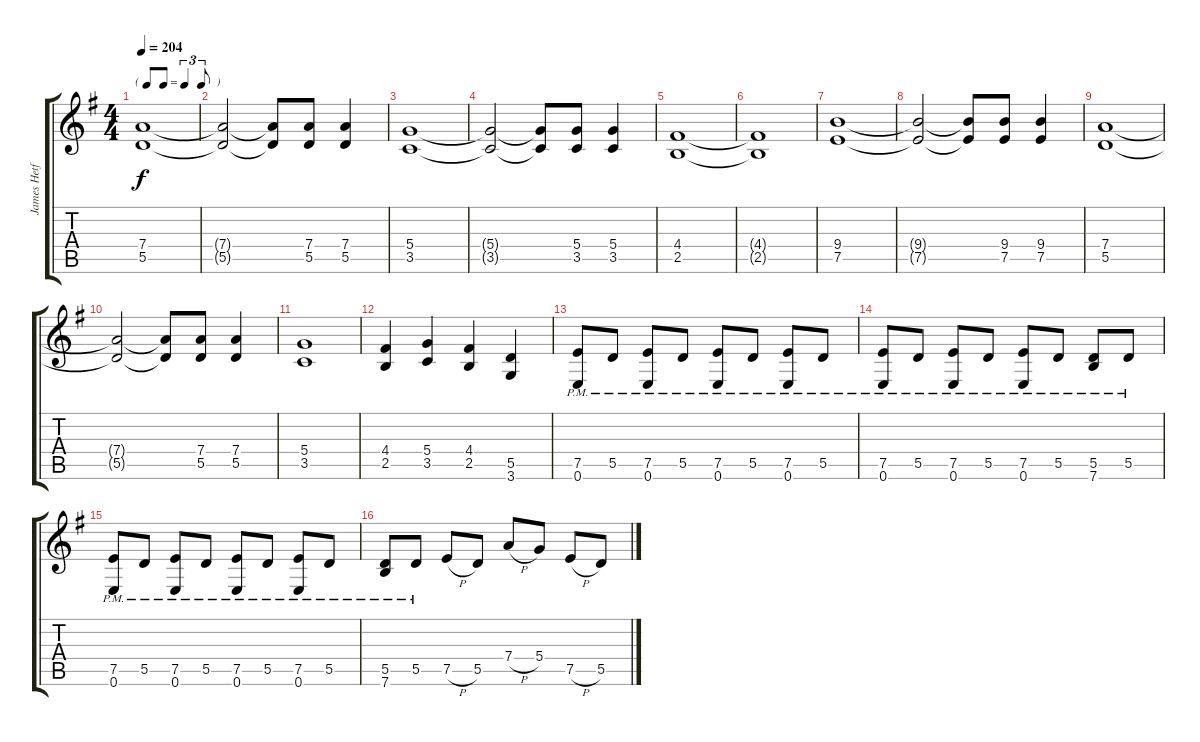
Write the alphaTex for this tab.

\track ("James Hetfield" "James Hetf") {instrument distortionguitar}
\staff {score tabs}
\tuning (E4 B3 G3 D3 A2 E2) {hide}
\ts (4 4)
\tf triplet8th
\tempo 204
\clef g2
\ks eminor
(7.4 5.5).1{dy f} |
(7.4{t} 5.5{t}).2 (7.4{t} 5.5{t}).8 (7.4 5.5).8 (7.4 5.5).4 |
(5.4 3.5).1 |
(5.4{t} 3.5{t}).2 (5.4{t} 3.5{t}).8 (5.4 3.5).8 (5.4 3.5).4 |
(4.4 2.5).1 |
(4.4{t} 2.5{t}).1 |
(9.4 7.5).1 |
(9.4{t} 7.5{t}).2 (9.4{t} 7.5{t}).8 (9.4 7.5).8 (9.4 7.5).4 |
(7.4 5.5).1 |
(7.4{t} 5.5{t}).2 (7.4{t} 5.5{t}).8 (7.4 5.5).8 (7.4 5.5).4 |
(5.4 3.5).1 |
(4.4 2.5).4 (5.4 3.5).4 (4.4 2.5).4 (5.5 3.6).4 |
(7.5{pm} 0.6{pm}).8 5.5{pm}.8 (7.5{pm} 0.6{pm}).8 5.5{pm}.8 (7.5{pm} 0.6{pm}).8 5.5{pm}.8 (7.5{pm} 0.6{pm}).8 5.5{pm}.8 |
(7.5{pm} 0.6{pm}).8 5.5{pm}.8 (7.5{pm} 0.6{pm}).8 5.5{pm}.8 (7.5{pm} 0.6{pm}).8 5.5{pm}.8 (5.5{pm} 7.6{pm}).8 5.5{pm}.8 |
(7.5{pm} 0.6{pm}).8 5.5{pm}.8 (7.5{pm} 0.6{pm}).8 5.5{pm}.8 (7.5{pm} 0.6{pm}).8 5.5{pm}.8 (7.5{pm} 0.6{pm}).8 5.5{pm}.8 |
(5.5{pm} 7.6{pm}).8 5.5{pm}.8 7.5{h}.8 5.5.8 7.4{h}.8 5.4.8 7.5{h}.8 5.5.8
